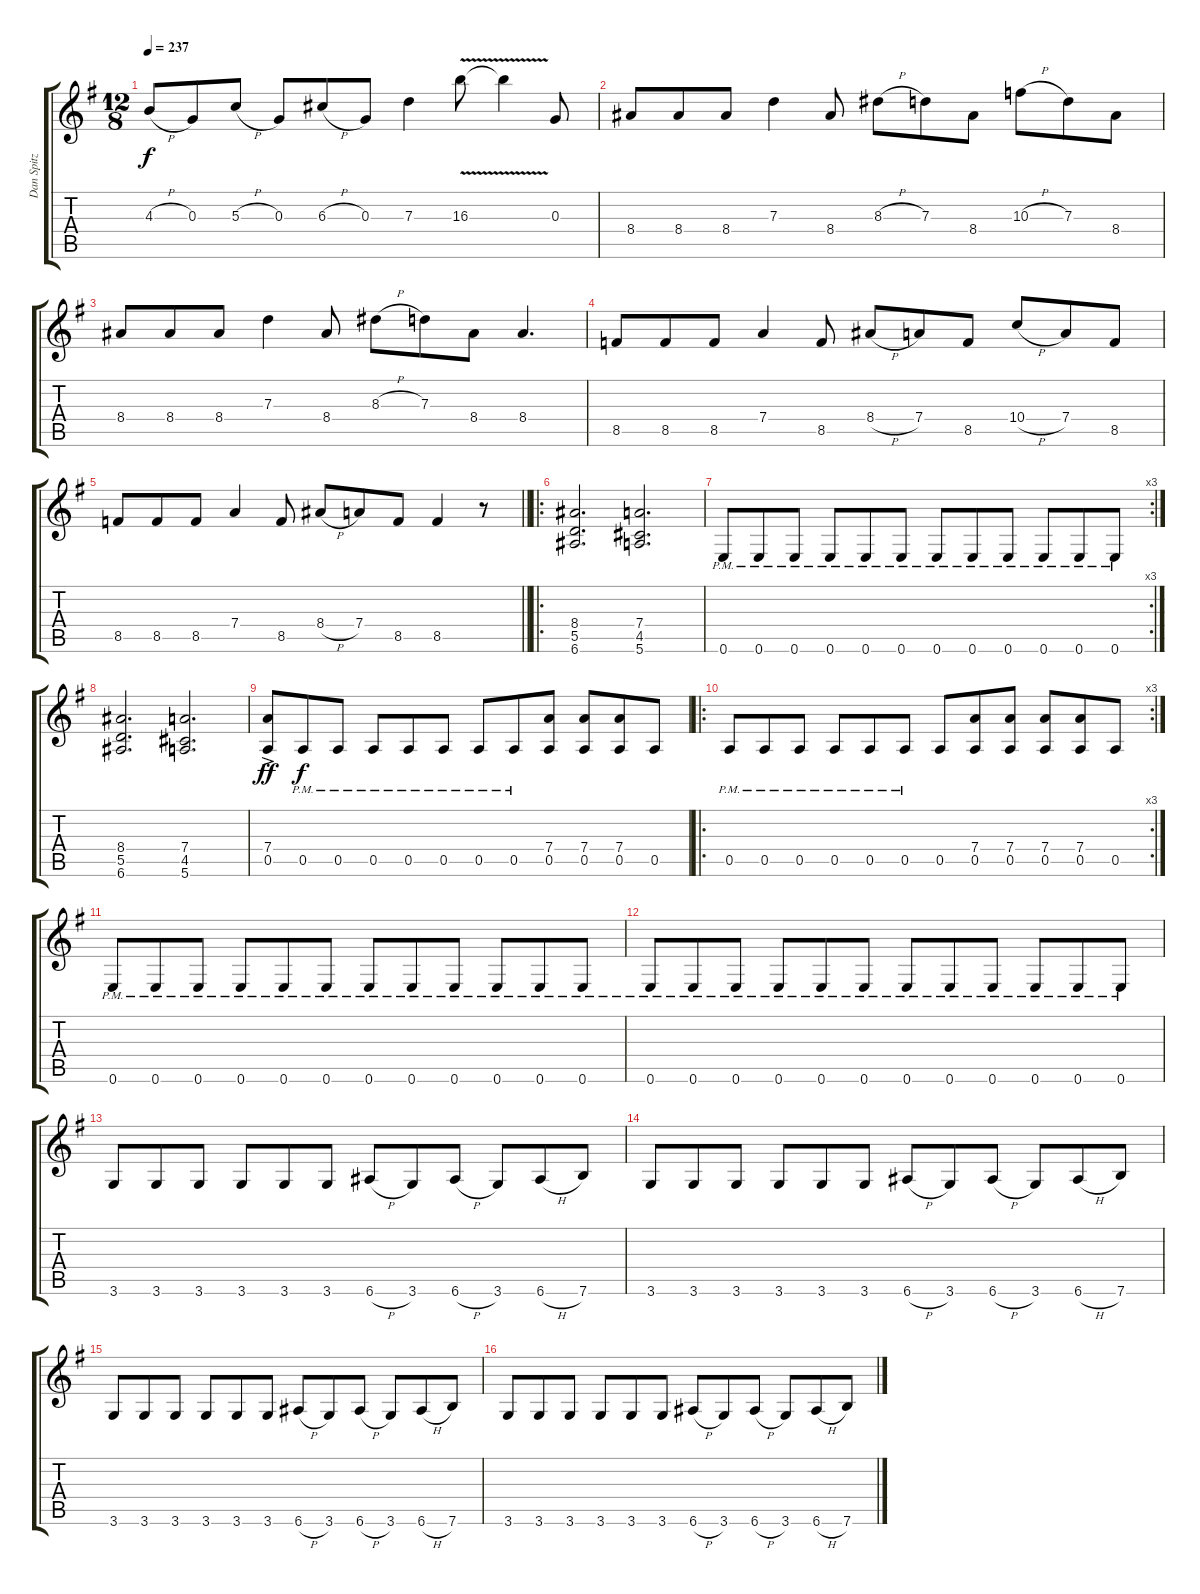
\track ("Dan Spitz" "Dan Spitz") {instrument distortionguitar}
\staff {score tabs}
\tuning (E4 B3 G3 D3 A2 E2) {hide}
\ts (12 8)
\tempo 237
\clef g2
\ks g
4.3{h}.8{dy f} 0.3.8 5.3{h}.8 0.3.8 6.3{h}.8 0.3.8 7.3.4 16.3{v}.8 16.3{v t}.4 0.3.8 |
8.4.8 8.4.8 8.4.8 7.3.4 8.4.8 8.3{h}.8 7.3.8 8.4.8 10.3{h}.8 7.3.8 8.4.8 |
8.4.8 8.4.8 8.4.8 7.3.4 8.4.8 8.3{h}.8 7.3.8 8.4.8 8.4.4{d} |
8.5.8 8.5.8 8.5.8 7.4.4 8.5.8 8.4{h}.8 7.4.8 8.5.8 10.4{h}.8 7.4.8 8.5.8 |
\barLineRight lightlight
8.5.8 8.5.8 8.5.8 7.4.4 8.5.8 8.4{h}.8 7.4.8 8.5.8 8.5.4 r.8 |
\ro
(8.4 5.5 6.6).2{d} (7.4 4.5 5.6).2{d} |
\rc 3
0.6{pm}.8 0.6{pm}.8 0.6{pm}.8 0.6{pm}.8 0.6{pm}.8 0.6{pm}.8 0.6{pm}.8 0.6{pm}.8 0.6{pm}.8 0.6{pm}.8 0.6{pm}.8 0.6{pm}.8 |
(8.4 5.5 6.6).2{d} (7.4 4.5 5.6).2{d} |
(7.4{ac} 0.5{ac}).8{dy ff} 0.5{pm}.8{dy f} 0.5{pm}.8 0.5{pm}.8 0.5{pm}.8 0.5{pm}.8 0.5{pm}.8 0.5{pm}.8 (7.4 0.5).8 (7.4 0.5).8 (7.4 0.5).8 0.5.8 |
\ro
\rc 3
0.5{pm}.8 0.5{pm}.8 0.5{pm}.8 0.5{pm}.8 0.5{pm}.8 0.5{pm}.8 0.5.8 (7.4 0.5).8 (7.4 0.5).8 (7.4 0.5).8 (7.4 0.5).8 0.5.8 |
0.6{pm}.8 0.6{pm}.8 0.6{pm}.8 0.6{pm}.8 0.6{pm}.8 0.6{pm}.8 0.6{pm}.8 0.6{pm}.8 0.6{pm}.8 0.6{pm}.8 0.6{pm}.8 0.6{pm}.8 |
0.6{pm}.8 0.6{pm}.8 0.6{pm}.8 0.6{pm}.8 0.6{pm}.8 0.6{pm}.8 0.6{pm}.8 0.6{pm}.8 0.6{pm}.8 0.6{pm}.8 0.6{pm}.8 0.6{pm}.8 |
3.6.8 3.6.8 3.6.8 3.6.8 3.6.8 3.6.8 6.6{h}.8 3.6.8 6.6{h}.8 3.6.8 6.6{h}.8 7.6.8 |
3.6.8 3.6.8 3.6.8 3.6.8 3.6.8 3.6.8 6.6{h}.8 3.6.8 6.6{h}.8 3.6.8 6.6{h}.8 7.6.8 |
3.6.8 3.6.8 3.6.8 3.6.8 3.6.8 3.6.8 6.6{h}.8 3.6.8 6.6{h}.8 3.6.8 6.6{h}.8 7.6.8 |
3.6.8 3.6.8 3.6.8 3.6.8 3.6.8 3.6.8 6.6{h}.8 3.6.8 6.6{h}.8 3.6.8 6.6{h}.8 7.6.8
